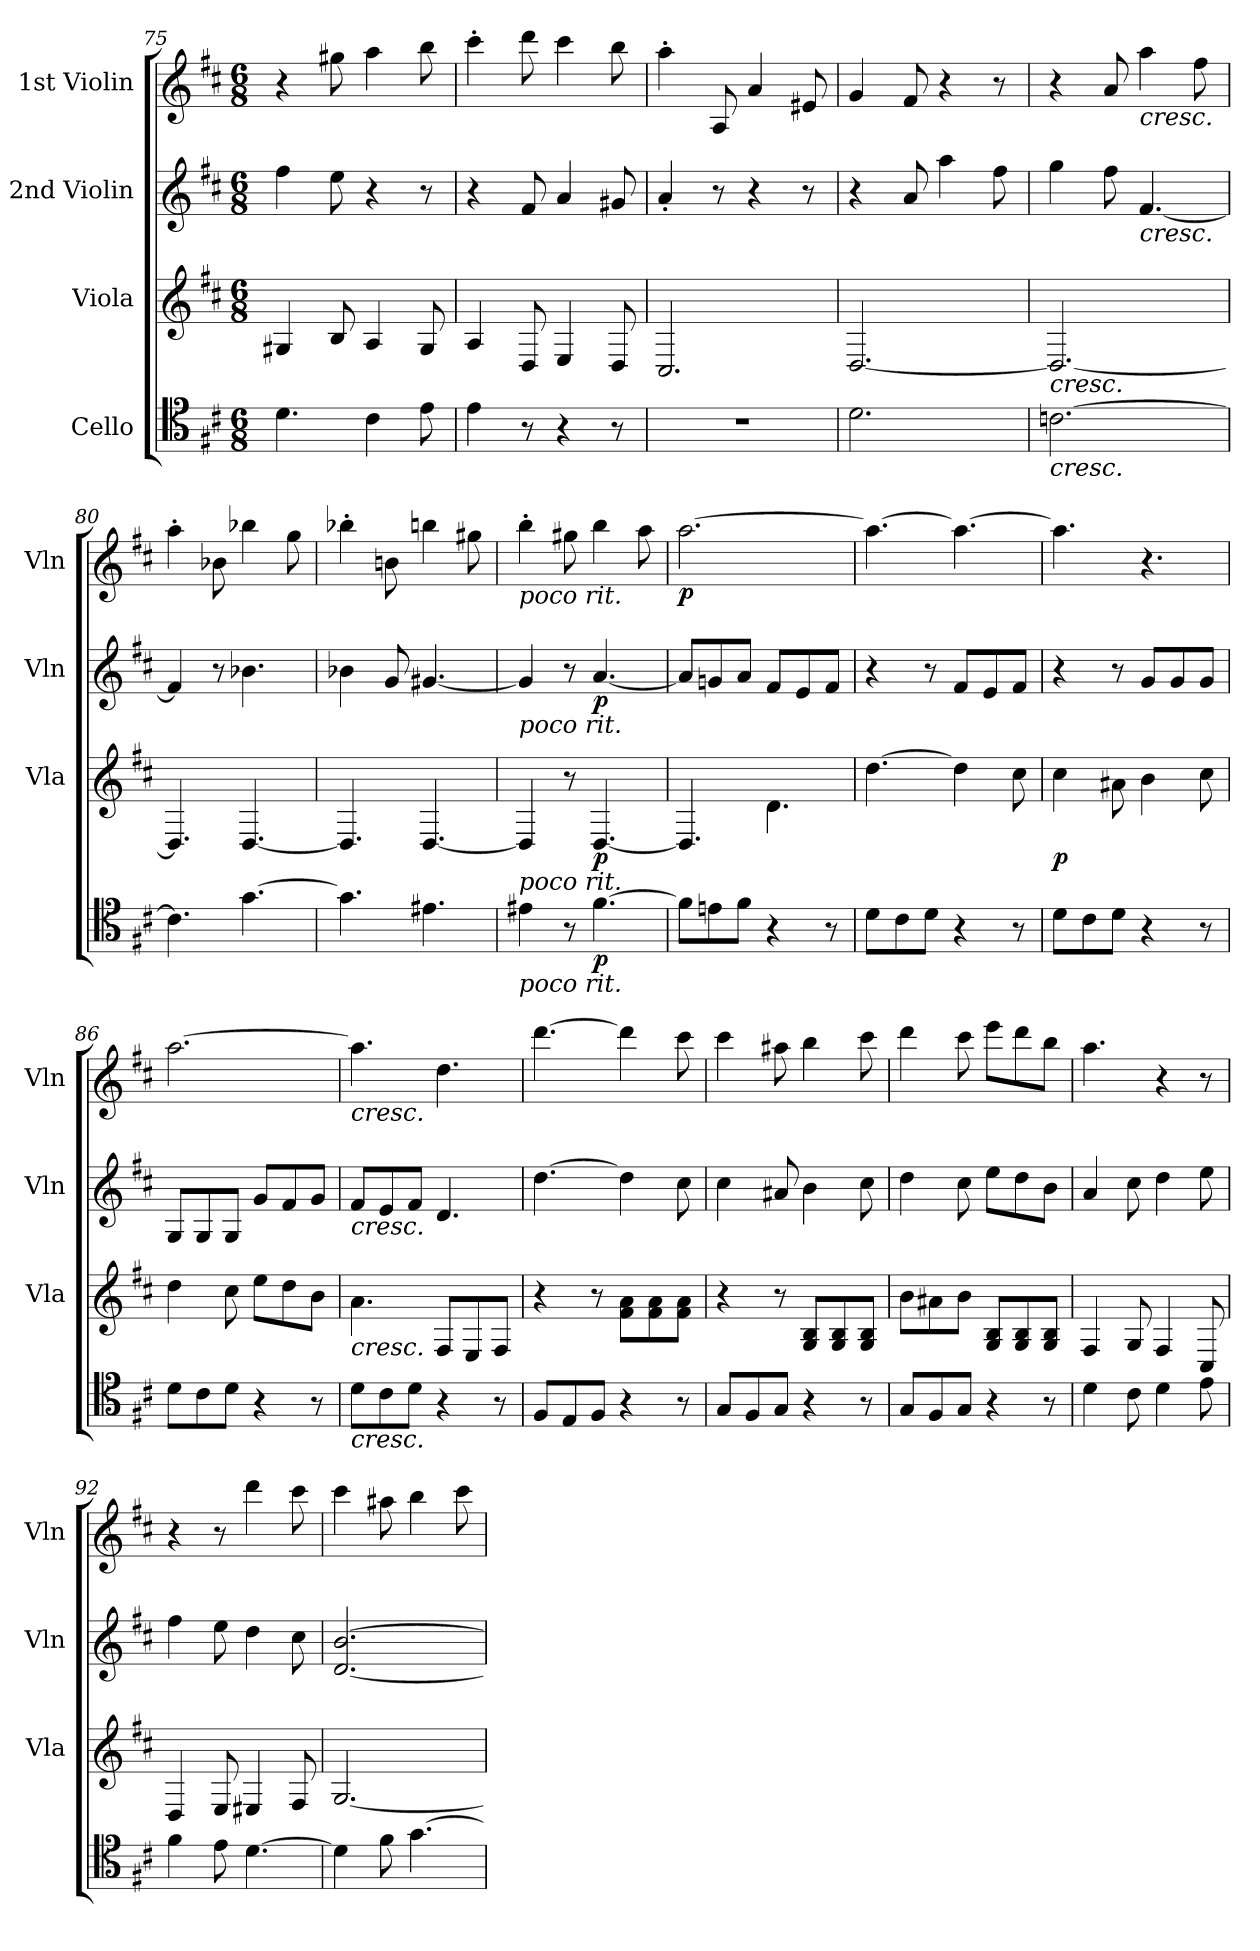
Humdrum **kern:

**kern	**dynam	**kern	**dynam	**kern	**dynam	**kern	**dynam
*part4	*part4	*part3	*part3	*part2	*part2	*part1	*part1
*staff4	*staff4	*staff3	*staff3	*staff2	*staff2	*staff1	*staff1
*I"Cello	*	*I"Viola	*	*I"2nd Violin	*	*I"1st Violin	*
*	*	*I'Vla	*	*I'Vln	*	*I'Vln	*
*clefC4	*	*clefG2	*	*clefG2	*	*clefG2	*
*k[f#c#]	*	*k[f#c#]	*	*k[f#c#]	*	*k[f#c#]	*
*D:	*	*D:	*	*D:	*	*D:	*
*M6/8	*	*M6/8	*	*M6/8	*	*M6/8	*
=75	=75	=75	=75	=75	=75	=75	=75
4.d\	.	4G#X/	.	4ff#\	.	4r	.
.	.	8B/	.	8ee\	.	8gg#X\	.
4c#\	.	4A/	.	4r	.	4aa\	.
8e\	.	8G#/	.	8r	.	8bb\	.
=76	=76	=76	=76	=76	=76	=76	=76
4e\	.	4A/	.	4r	.	4ccc#'\	.
8r	.	8D/	.	8f#/	.	8ddd\	.
4r	.	4E/	.	4a/	.	4ccc#\	.
8r	.	8D/	.	8g#X/	.	8bb\	.
=77	=77	=77	=77	=77	=77	=77	=77
2.r	.	2.C#/	.	4a'/	.	4aa'\	.
.	.	.	.	8r	.	8A/	.
.	.	.	.	4r	.	4a/	.
.	.	.	.	8r	.	8e#X/	.
!!LO:PB:g=z
=78	=78	=78	=78	=78	=78	=78	=78
2.d\	.	[2.D/	.	4r	.	4g/	.
.	.	.	.	8a/	.	8f#/	.
.	.	.	.	4aa\	.	4r	.
.	.	.	.	8ff#\	.	8r	.
=79	=79	=79	=79	=79	=79	=79	=79
!	!	!LO:TX:b:i:t=cresc.	!	!	!	!	!
!LO:TX:b:i:t=cresc.	!	!	!	!	!	!	!
[2.cn\	.	2.D/_	.	4gg\	.	4r	.
.	.	.	.	8ff#\	.	8a/	.
!	!	!	!	!	!	!LO:TX:b:i:t=cresc.	!
!	!	!	!	!LO:TX:b:i:t=cresc.	!	!	!
.	.	.	.	[4.f#/	.	4aa\	.
.	.	.	.	.	.	8ff#\	.
=80	=80	=80	=80	=80	=80	=80	=80
4.c\]	.	4.D/]	.	4f#/]	.	4aa'\	.
.	.	.	.	8r	.	8b-X\	.
[4.g\	.	[4.D/	.	4.b-X\	.	4bb-X\	.
.	.	.	.	.	.	8gg\	.
=81	=81	=81	=81	=81	=81	=81	=81
4.g\]	.	4.D/]	.	4b-X\	.	4bb-X'\	.
.	.	.	.	8g/	.	8bn\	.
4.e#X\	.	[4.D/	.	[4.g#X/	.	4bbn\	.
.	.	.	.	.	.	8gg#X\	.
=82	=82	=82	=82	=82	=82	=82	=82
!	!	!	!	!	!	!LO:TX:b:i:t=poco rit.	!
!	!	!	!	!LO:TX:b:i:t=poco rit.	!	!	!
!	!	!LO:TX:b:i:t=poco rit.	!	!	!	!	!
!LO:TX:b:i:t=poco rit.	!	!	!	!	!	!	!
4e#X\	.	4D/]	.	4g#/]	.	4bb'\	.
8r	.	8r	.	8r	.	8gg#X\	.
!	!LO:DY:b	!	!LO:DY:b	!	!LO:DY:b	!	!
[4.f#\	p	[4.D/	p	[4.a/	p	4bb\	.
.	.	.	.	.	.	8aa\	.
!!LO:LB:g=z
=83	=83	=83	=83	=83	=83	=83	=83
!	!	!	!	!	!	!	!LO:DY:b
8f#\L]	.	4.D/]	.	8a/L]	.	[2.aa\	p
8en\	.	.	.	8gn/	.	.	.
8f#\J	.	.	.	8a/J	.	.	.
4r	.	4.d\	.	8f#/L	.	.	.
.	.	.	.	8e/	.	.	.
8r	.	.	.	8f#/J	.	.	.
=84	=84	=84	=84	=84	=84	=84	=84
8d\L	.	[4.dd\	.	4r	.	4.aa\_	.
8c#\	.	.	.	.	.	.	.
8d\J	.	.	.	8r	.	.	.
4r	.	4dd\]	.	8f#/L	.	4.aa\_	.
.	.	.	.	8e/	.	.	.
8r	.	8cc#\	.	8f#/J	.	.	.
=85	=85	=85	=85	=85	=85	=85	=85
!	!	!	!LO:DY:b	!	!	!	!
8d\L	.	4cc#\	p	4r	.	4.aa\]	.
8c#\	.	.	.	.	.	.	.
8d\J	.	8a#X\	.	8r	.	.	.
4r	.	4b\	.	8g/L	.	4.r	.
.	.	.	.	8g/	.	.	.
8r	.	8cc#\	.	8g/J	.	.	.
=86	=86	=86	=86	=86	=86	=86	=86
8d\L	.	4dd\	.	8G/L	.	[2.aa\	.
8c#\	.	.	.	8G/	.	.	.
8d\J	.	8cc#\	.	8G/J	.	.	.
4r	.	8ee\L	.	8g/L	.	.	.
.	.	8dd\	.	8f#/	.	.	.
8r	.	8b\J	.	8g/J	.	.	.
=87	=87	=87	=87	=87	=87	=87	=87
!	!	!	!	!	!	!LO:TX:b:i:t=cresc.	!
!	!	!	!	!LO:TX:b:i:t=cresc.	!	!	!
!	!	!LO:TX:b:i:t=cresc.	!	!	!	!	!
!LO:TX:b:i:t=cresc.	!	!	!	!	!	!	!
8d\L	.	4.a\	.	8f#/L	.	4.aa\]	.
8c#\	.	.	.	8e/	.	.	.
8d\J	.	.	.	8f#/J	.	.	.
4r	.	8F#/L	.	4.d/	.	4.dd\	.
.	.	8E/	.	.	.	.	.
8r	.	8F#/J	.	.	.	.	.
!!LO:LB:g=z
=88	=88	=88	=88	=88	=88	=88	=88
8F#/L	.	4r	.	[4.dd\	.	[4.ddd\	.
8E/	.	.	.	.	.	.	.
8F#/J	.	8r	.	.	.	.	.
4r	.	8f#\ 8a\L	.	4dd\]	.	4ddd\]	.
.	.	8f#\ 8a\	.	.	.	.	.
8r	.	8f#\ 8a\J	.	8cc#\	.	8ccc#\	.
=89	=89	=89	=89	=89	=89	=89	=89
8G/L	.	4r	.	4cc#\	.	4ccc#\	.
8F#/	.	.	.	.	.	.	.
8G/J	.	8r	.	8a#X/	.	8aa#X\	.
4r	.	8G/ 8B/L	.	4b\	.	4bb\	.
.	.	8G/ 8B/	.	.	.	.	.
8r	.	8G/ 8B/J	.	8cc#\	.	8ccc#\	.
!!LO:PB:g=z
=90	=90	=90	=90	=90	=90	=90	=90
8G/L	.	8b\L	.	4dd\	.	4ddd\	.
8F#/	.	8a#X\	.	.	.	.	.
8G/J	.	8b\J	.	8cc#\	.	8ccc#\	.
4r	.	8G/ 8B/L	.	8ee\L	.	8eee\L	.
.	.	8G/ 8B/	.	8dd\	.	8ddd\	.
8r	.	8G/ 8B/J	.	8b\J	.	8bb\J	.
=91	=91	=91	=91	=91	=91	=91	=91
4d\	.	4F#/	.	4a/	.	4.aa\	.
8c#\	.	8G/	.	8cc#\	.	.	.
4d\	.	4F#/	.	4dd\	.	4r	.
8e\	.	8C#/	.	8ee\	.	8r	.
=92	=92	=92	=92	=92	=92	=92	=92
4f#\	.	4D/	.	4ff#\	.	4r	.
8e\	.	8E/	.	8ee\	.	8r	.
[4.d\	.	4E#X/	.	4dd\	.	4ddd\	.
.	.	8F#/	.	8cc#\	.	8ccc#\	.
=93	=93	=93	=93	=93	=93	=93	=93
4d\]	.	[2.G/	.	[2.d/ [2.b/	.	4ccc#\	.
8f#\	.	.	.	.	.	8aa#X\	.
[4.g\	.	.	.	.	.	4bb\	.
.	.	.	.	.	.	8ccc#\	.
=	=	=	=	=	=	=	=
*-	*-	*-	*-	*-	*-	*-	*-
